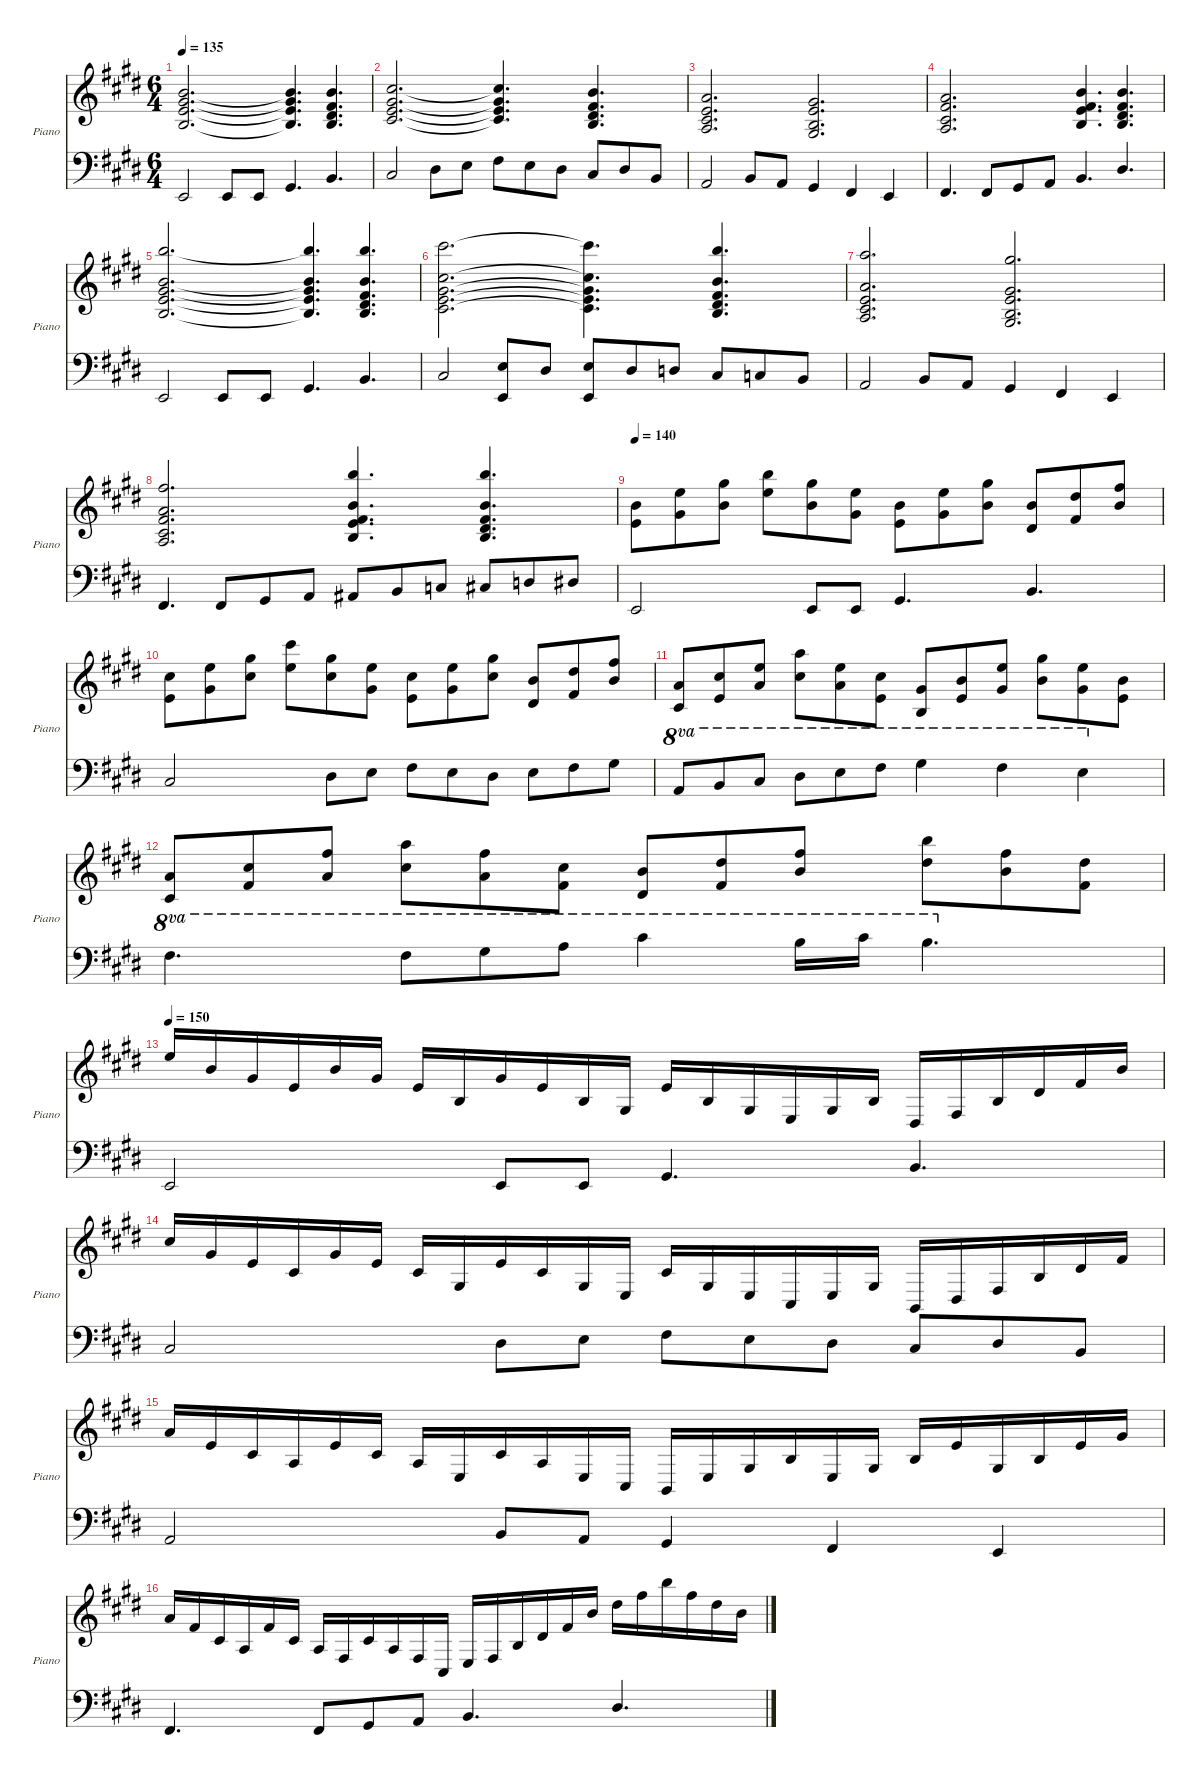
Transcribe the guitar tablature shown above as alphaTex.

\defaultSystemsLayout 4
\hideDynamics
\bracketExtendMode nobrackets
\useSystemSignSeparator
\singleTrackTrackNamePolicy allsystems
\multiTrackTrackNamePolicy allsystems
\firstSystemTrackNameMode fullname
\otherSystemsTrackNameMode fullname
\firstSystemTrackNameOrientation horizontal
\otherSystemsTrackNameOrientation horizontal
\track ("Piano" "pno.") {instrument acousticgrandpiano}
\staff {score}
\tuning (E3 B2 G2 D2 A1 E1 B1)
\ts (6 4)
\beaming (8 3 3 3 3)
\tempo 135
\clef g2
\ks e
(19.1{acc forcenatural} 21.2{acc #} 21.3{acc forcenatural} 21.4{acc forcenatural}).2{d dy f instrument acousticgrandpiano beam Up} (19.1{t acc forcenatural} 21.2{t acc #} 21.3{t acc forcenatural} 21.4{t acc forcenatural}).4{d beam Up} (19.1{acc forcenatural} 19.2{acc #} 20.3{acc #} 21.4{acc forcenatural}).4{d beam Up} |
(21.1{acc #} 21.2{acc #} 21.3{acc forcenatural} 23.4{acc #}).2{d beam Up} (21.1{t acc #} 21.2{t acc #} 21.3{t acc forcenatural} 23.4{t acc #}).4{d beam Up} (24.2{acc forcenatural} 23.3{acc #} 25.4{acc #} 24.7{acc forcenatural}).4{d beam Up} |
(22.2{acc forcenatural} 21.3{acc forcenatural} 23.4{acc #} 22.7{acc forcenatural}).2{d beam Up} (21.2{acc #} 21.3{acc forcenatural} 21.4{acc forcenatural} 21.7{acc #}).2{d beam Up} |
(31.4{acc forcenatural} 31.7{acc #} 28.5{acc #} 29.6{acc forcenatural}).2{d beam Up} (33.4{acc forcenatural} 31.7{acc #} 31.5{acc forcenatural} 31.6{acc forcenatural}).4{d beam Up} (33.4{acc forcenatural} 31.7{acc #} 30.5{acc #} 31.6{acc forcenatural}).4{d beam Up} |
(31.1{acc forcenatural} 31.6{acc forcenatural} 33.4{acc forcenatural} 33.7{acc #} 31.5{acc forcenatural}).2{d beam Up} (31.1{t acc forcenatural} 31.6{t acc forcenatural} 33.4{t acc forcenatural} 33.7{t acc #} 31.5{t acc forcenatural}).4{d beam Up} (31.1{acc forcenatural} 28.3{acc forcenatural} 28.4{acc #} 28.7{acc #} 31.6{acc forcenatural}).4{d beam Up} |
(33.1{acc #} 30.3{acc #} 30.4{acc #} 31.5{acc forcenatural} 33.6{acc #}).2{d bd 240 beam Down} (33.1{t acc #} 30.3{t acc #} 30.4{t acc #} 31.5{t acc forcenatural} 33.6{t acc #}).4{d beam Down} (31.1{acc forcenatural} 28.3{acc forcenatural} 28.7{acc #} 31.6{acc forcenatural} 28.4{acc #}).4{d beam Up} |
(29.1{acc forcenatural} 26.3{acc forcenatural} 26.7{acc #} 29.6{acc forcenatural} 26.4{acc forcenatural}).2{d beam Up} (28.1{acc #} 26.5{acc forcenatural} 25.3{acc #} 28.6{acc #} 26.4{acc forcenatural}).2{d beam Up} |
(26.1{acc #} 26.3{acc forcenatural} 28.4{acc #} 28.5{acc #} 29.6{acc forcenatural}).2{d beam Up} (31.1{acc forcenatural} 28.3{acc forcenatural} 28.4{acc #} 31.6{acc forcenatural} 31.5{acc forcenatural}).4{d beam Up} (31.1{acc forcenatural} 28.3{acc forcenatural} 28.4{acc #} 31.6{acc forcenatural} 28.7{acc #}).4{d beam Up} |
\tempo 140
(24.2{acc forcenatural} 21.3{acc forcenatural}).8{beam Down} (24.1{acc forcenatural} 21.2{acc #}).8{beam Down} (28.1{acc #} 28.3{acc forcenatural}).8{beam Down beam split} (31.1{acc forcenatural} 29.2{acc forcenatural}).8{beam Down} (28.1{acc #} 28.3{acc forcenatural}).8{beam Down} (24.1{acc forcenatural} 21.2{acc #}).8{beam Down} (24.2{acc forcenatural} 21.3{acc forcenatural}).8{beam Down} (24.1{acc forcenatural} 21.2{acc #}).8{beam Down} (28.1{acc #} 28.3{acc forcenatural}).8{beam Down beam split} (28.3{acc forcenatural} 28.7{acc #}).8{beam Up} (28.2{acc #} 28.4{acc #}).8{beam Up} (26.1{acc #} 28.3{acc forcenatural}).8{beam Up} |
(30.3{acc #} 31.5{acc forcenatural}).8{beam Down} (33.3{acc forcenatural} 35.5{acc #}).8{beam Down} (33.2{acc #} 35.4{acc #}).8{beam Down} (33.1{acc #} 33.3{acc forcenatural}).8{beam Down} (33.2{acc #} 35.4{acc #}).8{beam Down} (33.3{acc forcenatural} 35.5{acc #}).8{beam Down} (30.3{acc #} 31.5{acc forcenatural}).8{beam Down} (33.3{acc forcenatural} 30.4{acc #}).8{beam Down} (33.2{acc #} 30.3{acc #}).8{beam Down} (33.4{acc forcenatural} 30.5{acc #}).8{beam Up} (28.2{acc #} 28.4{acc #}).8{beam Up} (26.1{acc #} 28.3{acc forcenatural}).8{beam Up} |
(26.3{acc forcenatural} 28.5{acc #}).8{beam Up} (26.2{acc #} 26.4{acc forcenatural}).8{beam Up} (29.2{acc forcenatural} 26.3{acc forcenatural}).8{beam Up} (29.1{acc forcenatural} 26.2{acc #}).8{beam Down} (29.2{acc forcenatural} 26.3{acc forcenatural}).8{beam Down} (21.1{acc #} 21.3{acc forcenatural}).8{beam Down} (21.2{acc #} 21.4{acc forcenatural}).8{beam Up} (24.2{acc forcenatural} 21.3{acc forcenatural}).8{beam Up} (24.1{acc forcenatural} 21.2{acc #}).8{beam Up} (28.1{acc #} 28.3{acc forcenatural}).8{beam Down} (24.1{acc forcenatural} 21.2{acc #}).8{beam Down} (24.2{acc forcenatural} 21.3{acc forcenatural}).8{beam Down} |
(26.3{acc forcenatural} 23.4{acc #}).8{beam Up} (26.2{acc #} 23.3{acc #}).8{beam Up} (35.3{acc #} 36.5{acc forcenatural}).8{beam Up} (34.2{acc forcenatural} 35.4{acc #}).8{beam Down} (35.3{acc #} 36.5{acc forcenatural}).8{beam Down} (26.2{acc #} 28.4{acc #}).8{beam Down} (28.3{acc forcenatural} 30.5{acc #}).8{beam Up} (28.2{acc #} 28.4{acc #}).8{beam Up} (31.2{acc #} 28.3{acc forcenatural}).8{beam Up} (31.1{acc forcenatural} 28.2{acc #}).8{beam Down} (31.2{acc #} 28.3{acc forcenatural}).8{beam Down} (23.1{acc #} 23.3{acc #}).8{beam Down} |
\tempo 150
24.1{acc forcenatural}.16{beam Up} 24.2{acc forcenatural}.16{beam Up} 21.2{acc #}.16{beam Up} 21.3{acc forcenatural}.16{beam Up} 24.2{acc forcenatural}.16{beam Up} 21.2{acc #}.16{beam Up beam split} 21.3{acc forcenatural}.16{beam Up} 21.4{acc forcenatural}.16{beam Up} 21.2{acc #}.16{beam Up} 21.3{acc forcenatural}.16{beam Up} 21.4{acc forcenatural}.16{beam Up} 23.5{acc #}.16{beam Up} 21.3{acc forcenatural}.16{beam Up} 21.4{acc forcenatural}.16{beam Up} 23.5{acc #}.16{beam Up} 24.6{acc forcenatural}.16{beam Up} 23.5{acc #}.16{beam Up} 21.4{acc forcenatural}.16{beam Up beam split} 23.6{acc #}.16{beam Up} 21.5{acc #}.16{beam Up} 21.4{acc forcenatural}.16{beam Up} 20.3{acc #}.16{beam Up} 19.2{acc #}.16{beam Up} 19.1{acc forcenatural}.16{beam Up} |
21.1{acc #}.16{beam Up} 21.2{acc #}.16{beam Up} 21.3{acc forcenatural}.16{beam Up} 23.4{acc #}.16{beam Up} 21.2{acc #}.16{beam Up} 17.2{acc forcenatural}.16{beam Up beam split} 14.2{acc #}.16{beam Up} 13.3{acc #}.16{beam Up} 12.1{acc forcenatural}.16{beam Up} 9.1{acc #}.16{beam Up} 9.2{acc #}.16{beam Up} 9.3{acc forcenatural}.16{beam Up} 9.1{acc #}.16{beam Up} 9.2{acc #}.16{beam Up} 9.3{acc forcenatural}.16{beam Up} 11.4{acc #}.16{beam Up} 14.4{acc forcenatural}.16{beam Up} 13.3{acc #}.16{beam Up beam split} 14.5{acc forcenatural}.16{beam Up} 13.4{acc #}.16{beam Up} 16.4{acc #}.16{beam Up} 16.3{acc forcenatural}.16{beam Up} 16.2{acc #}.16{beam Up} 14.1{acc #}.16{beam Up} |
17.1{acc forcenatural}.16{beam Up} 17.2{acc forcenatural}.16{beam Up} 14.2{acc #}.16{beam Up} 14.3{acc forcenatural}.16{beam Up} 12.1{acc forcenatural}.16{beam Up} 14.2{acc #}.16{beam Up beam split} 14.3{acc forcenatural}.16{beam Up} 14.4{acc forcenatural}.16{beam Up} 14.2{acc #}.16{beam Up} 14.3{acc forcenatural}.16{beam Up} 14.4{acc forcenatural}.16{beam Up} 14.7{acc #}.16{beam Up} 14.5{acc forcenatural}.16{beam Up} 14.4{acc forcenatural}.16{beam Up} 13.3{acc #}.16{beam Up} 12.2{acc forcenatural}.16{beam Up} 14.4{acc forcenatural}.16{beam Up} 13.3{acc #}.16{beam Up beam split} 12.2{acc forcenatural}.16{beam Up} 12.1{acc forcenatural}.16{beam Up} 13.3{acc #}.16{beam Up} 12.2{acc forcenatural}.16{beam Up} 12.1{acc forcenatural}.16{beam Up} 16.1{acc #}.16{beam Up} |
17.1{acc forcenatural}.16{beam Up} 14.1{acc #}.16{beam Up} 14.2{acc #}.16{beam Up} 14.3{acc forcenatural}.16{beam Up} 14.1{acc #}.16{beam Up} 14.2{acc #}.16{beam Up beam split} 14.3{acc forcenatural}.16{beam Up} 16.4{acc #}.16{beam Up} 18.3{acc #}.16{beam Up} 19.4{acc forcenatural}.16{beam Up} 21.5{acc #}.16{beam Up} 21.6{acc #}.16{beam Up} 24.6{acc forcenatural}.16{beam Up} 26.6{acc #}.16{beam Up} 26.5{acc forcenatural}.16{beam Up} 30.5{acc #}.16{beam Up} 33.5{acc #}.16{beam Up} 33.4{acc forcenatural}.16{beam Up beam split} 37.4{acc #}.16{beam Down} 40.4{acc #}.16{beam Down} 45.4{acc forcenatural}.16{beam Down} 45.5{acc #}.16{beam Down} 42.5{acc #}.16{beam Down} 43.6{acc forcenatural}.16{beam Down}
\staff {score}
\tuning (E3 B2 G2 D2 A1 E1 B1)
\clef f4
\ottava regular
\simile none
\ks e
2.4{acc forcenatural}.2{dy f beam Up} 2.4{acc forcenatural}.8{beam Up} 2.4{acc forcenatural}.8{beam Up} 1.3{acc #}.4{d beam Up} 0.2{acc forcenatural}.4{d beam Up} |
2.2{acc #}.2{beam Up} 4.2{acc #}.8{beam Down} 5.2{acc forcenatural}.8{beam Down} 7.2{acc #}.8{beam Down} 5.2{acc forcenatural}.8{beam Down} 4.2{acc #}.8{beam Down} 2.2{acc #}.8{beam Up} 4.2{acc #}.8{beam Up} 4.3{acc forcenatural}.8{beam Up} |
2.3{acc forcenatural}.2{beam Up} 4.3{acc forcenatural}.8{beam Up} 2.3{acc forcenatural}.8{beam Up} 1.3{acc #}.4{beam Up} 4.4{acc #}.4{beam Up} 2.4{acc forcenatural}.4{beam Up} |
4.4{acc #}.4{d beam Up} 4.4{acc #}.8{beam Up} 6.4{acc #}.8{beam Up} 7.4{acc forcenatural}.8{beam Up} 4.3{acc forcenatural}.4{d beam Up} 4.2{acc #}.4{d beam Up} |
2.4{acc forcenatural}.2{beam Up} 2.4{acc forcenatural}.8{beam Up} 2.4{acc forcenatural}.8{beam Up} 1.3{acc #}.4{d beam Up} 4.3{acc forcenatural}.4{d beam Up} |
6.3{acc #}.2{beam Up} (0.1{acc forcenatural} 7.5{acc forcenatural}).8{beam Up} 8.3{acc #}.8{beam Up} (0.1{acc forcenatural} 7.5{acc forcenatural}).8{beam Up} 8.3{acc #}.8{beam Up} 7.3{acc forcenatural}.8{beam Up} 6.3{acc #}.8{beam Up} 5.3{acc forcenatural}.8{beam Up} 4.3{acc forcenatural}.8{beam Up} |
2.3{acc forcenatural}.2{beam Up} 4.3{acc forcenatural}.8{beam Up} 2.3{acc forcenatural}.8{beam Up} 1.3{acc #}.4{beam Up} 4.4{acc #}.4{beam Up} 2.4{acc forcenatural}.4{beam Up} |
4.4{acc #}.4{d beam Up} 4.4{acc #}.8{beam Up} 1.3{acc #}.8{beam Up} 2.3{acc forcenatural}.8{beam Up} 3.3{acc #}.8{beam Up} 4.3{acc forcenatural}.8{beam Up} 5.3{acc forcenatural}.8{beam Up} 6.3{acc #}.8{beam Up} 7.3{acc forcenatural}.8{beam Up} 8.3{acc #}.8{beam Up} |
7.5{acc forcenatural}.2{beam Up} 7.5{acc forcenatural}.8{beam Up} 7.5{acc forcenatural}.8{beam Up} 6.4{acc #}.4{d beam Up} 4.3{acc forcenatural}.4{d beam Up} |
2.2{acc #}.2{beam Up} 4.2{acc #}.8{beam Down} 5.2{acc forcenatural}.8{beam Down} 7.2{acc #}.8{beam Down} 5.2{acc forcenatural}.8{beam Down} 4.2{acc #}.8{beam Down} 5.2{acc forcenatural}.8{beam Down} 7.2{acc #}.8{beam Down} 9.2{acc #}.8{beam Down} |
10.2{acc forcenatural}.8{ot 8va beam Up} 12.2{acc forcenatural}.8{ot 8va beam Up} 14.2{acc #}.8{ot 8va beam Up} 16.2{acc #}.8{ot 8va beam Down} 17.2{acc forcenatural}.8{ot 8va beam Down} 19.2{acc #}.8{ot 8va beam Down} 21.2{acc #}.4{ot 8va beam Down} 19.2{acc #}.4{ot 8va beam Down} 17.2{acc forcenatural}.4{ot 8va beam Down} |
19.2{acc #}.4{d ot 8va beam Down} 19.2{acc #}.8{ot 8va beam Down} 21.2{acc #}.8{ot 8va beam Down} 22.2{acc forcenatural}.8{ot 8va beam Down} 21.1{acc #}.4{ot 8va beam Down} 19.1{acc forcenatural}.16{ot 8va beam Down} 21.1{acc #}.16{ot 8va beam Down} 19.1{acc forcenatural}.4{d ot 8va beam Down} |
2.4{acc forcenatural}.2{beam Up} 2.4{acc forcenatural}.8{beam Up} 2.4{acc forcenatural}.8{beam Up} 1.3{acc #}.4{d beam Up} 0.2{acc forcenatural}.4{d beam Up} |
2.2{acc #}.2{beam Up} 4.2{acc #}.8{beam Down} 5.2{acc forcenatural}.8{beam Down} 7.2{acc #}.8{beam Down} 5.2{acc forcenatural}.8{beam Down} 4.2{acc #}.8{beam Down} 2.2{acc #}.8{beam Up} 4.2{acc #}.8{beam Up} 4.3{acc forcenatural}.8{beam Up} |
2.3{acc forcenatural}.2{beam Up} 4.3{acc forcenatural}.8{beam Up} 2.3{acc forcenatural}.8{beam Up} 1.3{acc #}.4{beam Up} 4.4{acc #}.4{beam Up} 2.4{acc forcenatural}.4{beam Up} |
4.4{acc #}.4{d beam Up} 4.4{acc #}.8{beam Up} 6.4{acc #}.8{beam Up} 7.4{acc forcenatural}.8{beam Up} 9.4{acc forcenatural}.4{d beam Up} 8.3{acc #}.4{d beam Up}
